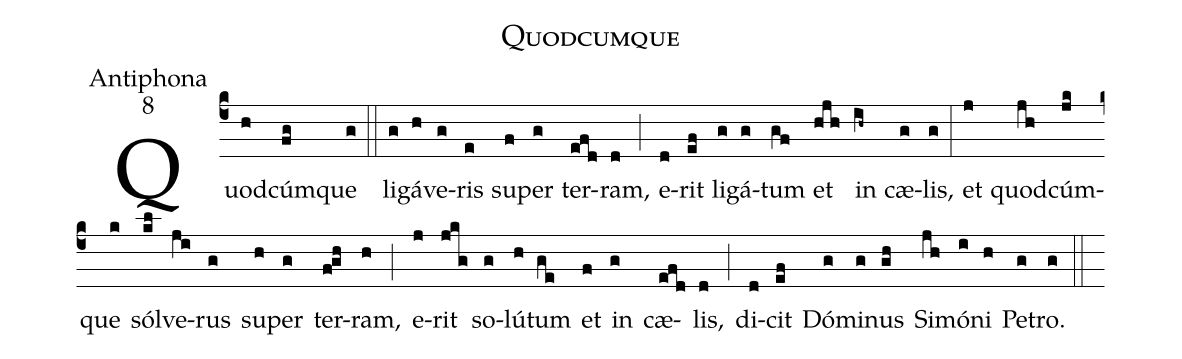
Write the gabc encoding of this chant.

name:Quodcumque;
office-part:Antiphona;
mode:8;
%%
(c4) Quod(h)cúm(fg)que(g) (::)
li(g)gá(h)ve(g)ris(e) su(f)per(g) ter(efd)ram,(d) (;) e(d)rit(ef) li(g)gá(g)tum(gf) et(hjh) in(ih~) cæ(g)lis,(g) (:)
et(j) quod(jh)cúm(jk)que(k) sól(kl)ve(ji)rus(g) su(h)per(g) ter(f!gh)ram,(h) (;) e(j)rit(jkg) so(g)lú(h)tum(ge) et(f) in(g) cæ(efd)lis,(d) (;) di(d)cit(ef) Dó(g)mi(g)nus(gh) Si(jh)mó(i)ni(h) Pe(g)tro.(g) (::)
